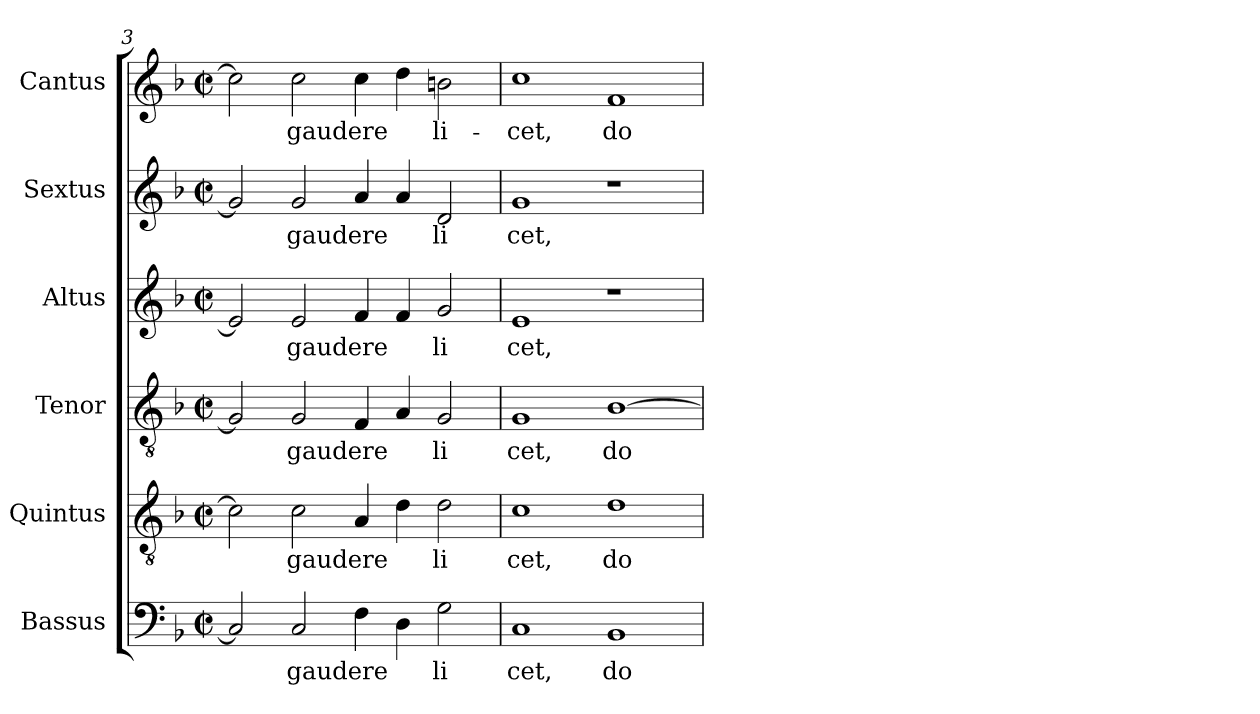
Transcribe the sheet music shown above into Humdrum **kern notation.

**kern	**text	**kern	**text	**kern	**text	**kern	**text	**kern	**text	**kern	**text
*part6	*part6	*part5	*part5	*part4	*part4	*part3	*part3	*part2	*part2	*part1	*part1
*staff6	*staff6	*staff5	*staff5	*staff4	*staff4	*staff3	*staff3	*staff2	*staff2	*staff1	*staff1
*I"Bassus	*	*I"Quintus	*	*I"Tenor	*	*I"Altus	*	*I"Sextus	*	*I"Cantus	*
*clefF4	*	*clefGv2	*	*clefGv2	*	*clefG2	*	*clefG2	*	*clefG2	*
*k[b-]	*	*k[b-]	*	*k[b-]	*	*k[b-]	*	*k[b-]	*	*k[b-]	*
*F:	*	*F:	*	*F:	*	*F:	*	*F:	*	*F:	*
*M2/2	*	*M2/2	*	*M2/2	*	*M2/2	*	*M2/2	*	*M2/2	*
*met(c|)	*	*met(c|)	*	*met(c|)	*	*met(c|)	*	*met(c|)	*	*met(c|)	*
=3	=3	=3	=3	=3	=3	=3	=3	=3	=3	=3	=3
2C/]	.	2c\]	.	2G/]	.	2e/]	.	2g/]	.	2cc\]	.
!	!LO:LY:b	!	!LO:LY:b	!	!LO:LY:b	!	!LO:LY:b	!	!LO:LY:b	!	!LO:LY:b
2C/	gaudere	2c\	gaudere	2G/	gaudere	2e/	gaudere	2g/	gaudere	2cc\	gaudere
4F\	.	4A/	.	4F/	.	4f/	.	4a/	.	4cc\	.
4D\	.	4d\	.	4A/	.	4f/	.	4a/	.	4dd\	.
!	!LO:LY:b:cj	!	!LO:LY:b:cj	!	!LO:LY:b:cj	!	!LO:LY:b:cj	!	!LO:LY:b:cj	!	!LO:LY:b:cj
2G\	li	2d\	li	2G/	li	2g/	li	2d/	li	2bn\	li-
=4	=4	=4	=4	=4	=4	=4	=4	=4	=4	=4	=4
!	!LO:LY:b:cj	!	!LO:LY:b:cj	!	!LO:LY:b:cj	!	!LO:LY:b:cj	!	!LO:LY:b:cj	!	!LO:LY:b:cj
1C	cet,	1c	cet,	1G	cet,	1e	cet,	1g	cet,	1cc	-cet,
!	!LO:LY:b:cj	!	!LO:LY:b:cj	!	!LO:LY:b:cj	!	!	!	!	!	!LO:LY:b:cj
1BB-	do	1d	do	[>1B-	do	1r	.	1r	.	1f	do-
=	=	=	=	=	=	=	=	=	=	=	=
*-	*-	*-	*-	*-	*-	*-	*-	*-	*-	*-	*-
